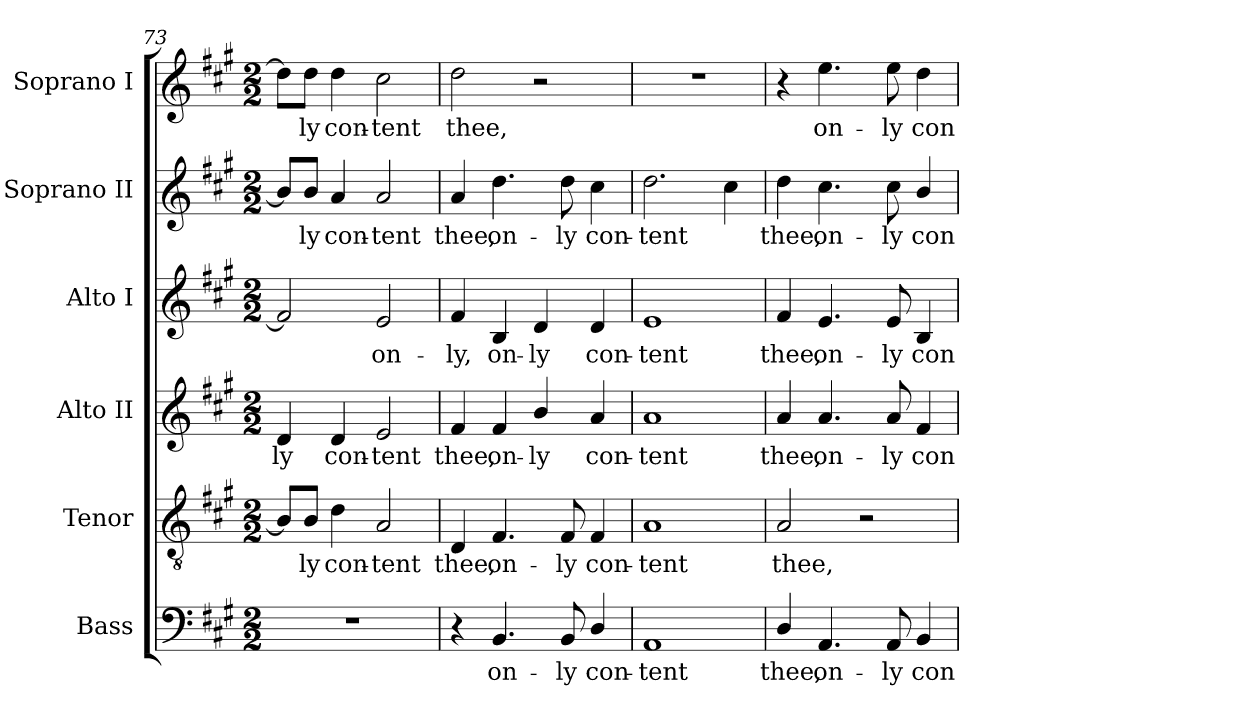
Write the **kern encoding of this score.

**kern	**text	**kern	**text	**kern	**text	**kern	**text	**kern	**text	**kern	**text
*part6	*part6	*part5	*part5	*part4	*part4	*part3	*part3	*part2	*part2	*part1	*part1
*staff6	*staff6	*staff5	*staff5	*staff4	*staff4	*staff3	*staff3	*staff2	*staff2	*staff1	*staff1
*I"Bass	*	*I"Tenor	*	*I"Alto II	*	*I"Alto I	*	*I"Soprano II	*	*I"Soprano I	*
*I'B	*	*I'T.	*	*I'A.	*	*I'A I	*	*I'S II	*	*I'S I	*
*clefF4	*	*clefGv2	*	*clefG2	*	*clefG2	*	*clefG2	*	*clefG2	*
*	*	*ITrd7c12	*	*	*	*	*	*	*	*	*
*k[f#c#g#]	*	*k[f#c#g#]	*	*k[f#c#g#]	*	*k[f#c#g#]	*	*k[f#c#g#]	*	*k[f#c#g#]	*
*A:	*	*A:	*	*A:	*	*A:	*	*A:	*	*A:	*
*M2/2	*	*M2/2	*	*M2/2	*	*M2/2	*	*M2/2	*	*M2/2	*
=73	=73	=73	=73	=73	=73	=73	=73	=73	=73	=73	=73
!	!	!	!	!	!LO:LY:b:color=#000000	!	!	!	!	!	!
1r	.	8BBi/L]	.	4di/	-ly	2f#i/]	.	8bi/L]	.	8ddi\L]	.
!	!	!	!LO:LY:b:color=#000000	!	!	!	!	!	!	!	!
!	!	!	!	!	!	!	!	!	!LO:LY:b:color=#000000	!	!
!	!	!	!	!	!	!	!	!	!	!	!LO:LY:b:color=#000000
.	.	8BBi/J	-ly	.	.	.	.	8bi/J	-ly	8ddi\J	-ly
!	!	!	!LO:LY:b:color=#000000	!	!	!	!	!	!	!	!
!	!	!	!	!	!LO:LY:b:color=#000000	!	!	!	!	!	!
!	!	!	!	!	!	!	!	!	!LO:LY:b:color=#000000	!	!
!	!	!	!	!	!	!	!	!	!	!	!LO:LY:b:color=#000000
.	.	4Di\	con-	4di/	con-	.	.	4ai/	con-	4ddi\	con-
!	!	!	!LO:LY:b:color=#000000	!	!	!	!	!	!	!	!
!	!	!	!	!	!LO:LY:b:color=#000000	!	!	!	!	!	!
!	!	!	!	!	!	!	!LO:LY:b:color=#000000	!	!	!	!
!	!	!	!	!	!	!	!	!	!LO:LY:b:color=#000000	!	!
!	!	!	!	!	!	!	!	!	!	!	!LO:LY:b:color=#000000
.	.	2AAi/	-tent	2ei/	-tent	2ei/	on-	2ai/	-tent	2cc#i\	-tent
=74	=74	=74	=74	=74	=74	=74	=74	=74	=74	=74	=74
!	!	!	!LO:LY:b:color=#000000	!	!	!	!	!	!	!	!
!	!	!	!	!	!LO:LY:b:color=#000000	!	!	!	!	!	!
!	!	!	!	!	!	!	!LO:LY:b:color=#000000	!	!	!	!
!	!	!	!	!	!	!	!	!	!LO:LY:b:color=#000000	!	!
!	!	!	!	!	!	!	!	!	!	!	!LO:LY:b:color=#000000
4r	.	4DDi/	thee,	4f#i/	thee,	4f#i/	-ly,	4ai/	thee,	2ddi\	thee,
!	!LO:LY:b:color=#000000	!	!	!	!	!	!	!	!	!	!
!	!	!	!LO:LY:b:color=#000000	!	!	!	!	!	!	!	!
!	!	!	!	!	!LO:LY:b:color=#000000	!	!	!	!	!	!
!	!	!	!	!	!	!	!LO:LY:b:color=#000000	!	!	!	!
!	!	!	!	!	!	!	!	!	!LO:LY:b:color=#000000	!	!
4.BBi/	on-	4.FF#i/	on-	4f#i/	on-	4Bi/	on-	4.ddi\	on-	.	.
!	!	!	!	!	!LO:LY:b:color=#000000	!	!	!	!	!	!
!	!	!	!	!	!	!	!LO:LY:b:color=#000000	!	!	!	!
.	.	.	.	4bi/	-ly	4di/	-ly	.	.	2r	.
!	!LO:LY:b:color=#000000	!	!	!	!	!	!	!	!	!	!
!	!	!	!LO:LY:b:color=#000000	!	!	!	!	!	!	!	!
!	!	!	!	!	!	!	!	!	!LO:LY:b:color=#000000	!	!
8BBi/	-ly	8FF#i/	-ly	.	.	.	.	8ddi\	-ly	.	.
!	!LO:LY:b:color=#000000	!	!	!	!	!	!	!	!	!	!
!	!	!	!LO:LY:b:color=#000000	!	!	!	!	!	!	!	!
!	!	!	!	!	!LO:LY:b:color=#000000	!	!	!	!	!	!
!	!	!	!	!	!	!	!LO:LY:b:color=#000000	!	!	!	!
!	!	!	!	!	!	!	!	!	!LO:LY:b:color=#000000	!	!
4Di/	con-	4FF#i/	con-	4ai/	con-	4di/	con-	4cc#i\	con-	.	.
=75	=75	=75	=75	=75	=75	=75	=75	=75	=75	=75	=75
!	!LO:LY:b:color=#000000	!	!	!	!	!	!	!	!	!	!
!	!	!	!LO:LY:b:color=#000000	!	!	!	!	!	!	!	!
!	!	!	!	!	!LO:LY:b:color=#000000	!	!	!	!	!	!
!	!	!	!	!	!	!	!LO:LY:b:color=#000000	!	!	!	!
!	!	!	!	!	!	!	!	!	!LO:LY:b:color=#000000	!	!
1AAi	-tent	1AAi	-tent	1ai	-tent	1ei	-tent	2.ddi\	-tent	1r	.
.	.	.	.	.	.	.	.	4cc#i\	.	.	.
!!LO:PB:g=z
=76	=76	=76	=76	=76	=76	=76	=76	=76	=76	=76	=76
!	!LO:LY:b:color=#000000	!	!	!	!	!	!	!	!	!	!
!	!	!	!LO:LY:b:color=#000000	!	!	!	!	!	!	!	!
!	!	!	!	!	!LO:LY:b:color=#000000	!	!	!	!	!	!
!	!	!	!	!	!	!	!LO:LY:b:color=#000000	!	!	!	!
!	!	!	!	!	!	!	!	!	!LO:LY:b:color=#000000	!	!
4Di/	thee,	2AAi/	thee,	4ai/	thee,	4f#i/	thee,	4ddi\	thee,	4r	.
!	!LO:LY:b:color=#000000	!	!	!	!	!	!	!	!	!	!
!	!	!	!	!	!LO:LY:b:color=#000000	!	!	!	!	!	!
!	!	!	!	!	!	!	!LO:LY:b:color=#000000	!	!	!	!
!	!	!	!	!	!	!	!	!	!LO:LY:b:color=#000000	!	!
!	!	!	!	!	!	!	!	!	!	!	!LO:LY:b:color=#000000
4.AAi/	on-	.	.	4.ai/	on-	4.ei/	on-	4.cc#i\	on-	4.eei\	on-
.	.	2r	.	.	.	.	.	.	.	.	.
!	!LO:LY:b:color=#000000	!	!	!	!	!	!	!	!	!	!
!	!	!	!	!	!LO:LY:b:color=#000000	!	!	!	!	!	!
!	!	!	!	!	!	!	!LO:LY:b:color=#000000	!	!	!	!
!	!	!	!	!	!	!	!	!	!LO:LY:b:color=#000000	!	!
!	!	!	!	!	!	!	!	!	!	!	!LO:LY:b:color=#000000
8AAi/	-ly	.	.	8ai/	-ly	8ei/	-ly	8cc#i\	-ly	8eei\	-ly
!	!LO:LY:b:color=#000000	!	!	!	!	!	!	!	!	!	!
!	!	!	!	!	!LO:LY:b:color=#000000	!	!	!	!	!	!
!	!	!	!	!	!	!	!LO:LY:b:color=#000000	!	!	!	!
!	!	!	!	!	!	!	!	!	!LO:LY:b:color=#000000	!	!
!	!	!	!	!	!	!	!	!	!	!	!LO:LY:b:color=#000000
4BBi/	con-	.	.	4f#i/	con-	4Bi/	con-	4bi/	con-	4ddi\	con-
=	=	=	=	=	=	=	=	=	=	=	=
*-	*-	*-	*-	*-	*-	*-	*-	*-	*-	*-	*-
